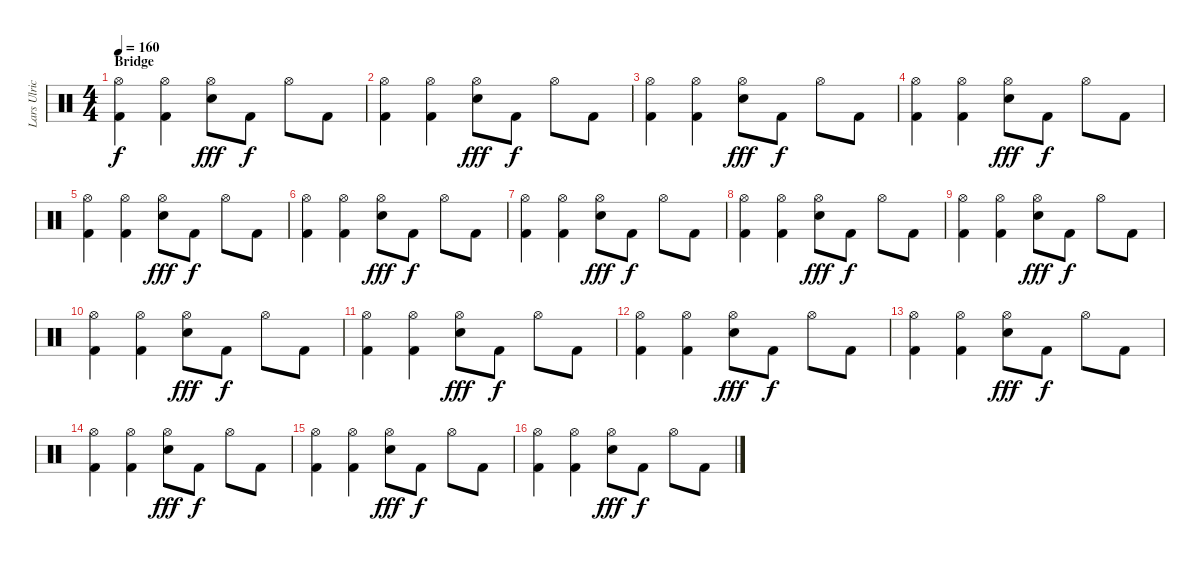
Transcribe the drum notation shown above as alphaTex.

\track ("Lars Ulrich" "Lars Ulric") {instrument percussion}
\staff {score}
\articulation defaults
\ts (4 4)
\section ("" "Bridge")
\tempo 160
\clef neutral
\ks c
("Hi-Hat (open)" "Kick (hit) 2").4{dy f} ("Hi-Hat (open)" "Kick (hit) 2").4 ("Hi-Hat (open)" "Electric Snare (hit)").8{dy fff} "Kick (hit) 2".8{dy f} "Hi-Hat (open)".8 "Kick (hit) 2".8 |
("Hi-Hat (open)" "Kick (hit) 2").4 ("Hi-Hat (open)" "Kick (hit) 2").4 ("Hi-Hat (open)" "Electric Snare (hit)").8{dy fff} "Kick (hit) 2".8{dy f} "Hi-Hat (open)".8 "Kick (hit) 2".8 |
("Hi-Hat (open)" "Kick (hit) 2").4 ("Hi-Hat (open)" "Kick (hit) 2").4 ("Hi-Hat (open)" "Electric Snare (hit)").8{dy fff} "Kick (hit) 2".8{dy f} "Hi-Hat (open)".8 "Kick (hit) 2".8 |
("Hi-Hat (open)" "Kick (hit) 2").4 ("Hi-Hat (open)" "Kick (hit) 2").4 ("Hi-Hat (open)" "Electric Snare (hit)").8{dy fff} "Kick (hit) 2".8{dy f} "Hi-Hat (open)".8 "Kick (hit) 2".8 |
("Hi-Hat (open)" "Kick (hit) 2").4 ("Hi-Hat (open)" "Kick (hit) 2").4 ("Hi-Hat (open)" "Electric Snare (hit)").8{dy fff} "Kick (hit) 2".8{dy f} "Hi-Hat (open)".8 "Kick (hit) 2".8 |
("Hi-Hat (open)" "Kick (hit) 2").4 ("Hi-Hat (open)" "Kick (hit) 2").4 ("Hi-Hat (open)" "Electric Snare (hit)").8{dy fff} "Kick (hit) 2".8{dy f} "Hi-Hat (open)".8 "Kick (hit) 2".8 |
("Hi-Hat (open)" "Kick (hit) 2").4 ("Hi-Hat (open)" "Kick (hit) 2").4 ("Hi-Hat (open)" "Electric Snare (hit)").8{dy fff} "Kick (hit) 2".8{dy f} "Hi-Hat (open)".8 "Kick (hit) 2".8 |
("Hi-Hat (open)" "Kick (hit) 2").4 ("Hi-Hat (open)" "Kick (hit) 2").4 ("Hi-Hat (open)" "Electric Snare (hit)").8{dy fff} "Kick (hit) 2".8{dy f} "Hi-Hat (open)".8 "Kick (hit) 2".8 |
("Hi-Hat (open)" "Kick (hit) 2").4 ("Hi-Hat (open)" "Kick (hit) 2").4 ("Hi-Hat (open)" "Electric Snare (hit)").8{dy fff} "Kick (hit) 2".8{dy f} "Hi-Hat (open)".8 "Kick (hit) 2".8 |
("Hi-Hat (open)" "Kick (hit) 2").4 ("Hi-Hat (open)" "Kick (hit) 2").4 ("Hi-Hat (open)" "Electric Snare (hit)").8{dy fff} "Kick (hit) 2".8{dy f} "Hi-Hat (open)".8 "Kick (hit) 2".8 |
("Hi-Hat (open)" "Kick (hit) 2").4 ("Hi-Hat (open)" "Kick (hit) 2").4 ("Hi-Hat (open)" "Electric Snare (hit)").8{dy fff} "Kick (hit) 2".8{dy f} "Hi-Hat (open)".8 "Kick (hit) 2".8 |
("Hi-Hat (open)" "Kick (hit) 2").4 ("Hi-Hat (open)" "Kick (hit) 2").4 ("Hi-Hat (open)" "Electric Snare (hit)").8{dy fff} "Kick (hit) 2".8{dy f} "Hi-Hat (open)".8 "Kick (hit) 2".8 |
("Hi-Hat (open)" "Kick (hit) 2").4 ("Hi-Hat (open)" "Kick (hit) 2").4 ("Hi-Hat (open)" "Electric Snare (hit)").8{dy fff} "Kick (hit) 2".8{dy f} "Hi-Hat (open)".8 "Kick (hit) 2".8 |
("Hi-Hat (open)" "Kick (hit) 2").4 ("Hi-Hat (open)" "Kick (hit) 2").4 ("Hi-Hat (open)" "Electric Snare (hit)").8{dy fff} "Kick (hit) 2".8{dy f} "Hi-Hat (open)".8 "Kick (hit) 2".8 |
("Hi-Hat (open)" "Kick (hit) 2").4 ("Hi-Hat (open)" "Kick (hit) 2").4 ("Hi-Hat (open)" "Electric Snare (hit)").8{dy fff} "Kick (hit) 2".8{dy f} "Hi-Hat (open)".8 "Kick (hit) 2".8 |
("Hi-Hat (open)" "Kick (hit) 2").4 ("Hi-Hat (open)" "Kick (hit) 2").4 ("Hi-Hat (open)" "Electric Snare (hit)").8{dy fff} "Kick (hit) 2".8{dy f} "Hi-Hat (open)".8 "Kick (hit) 2".8
